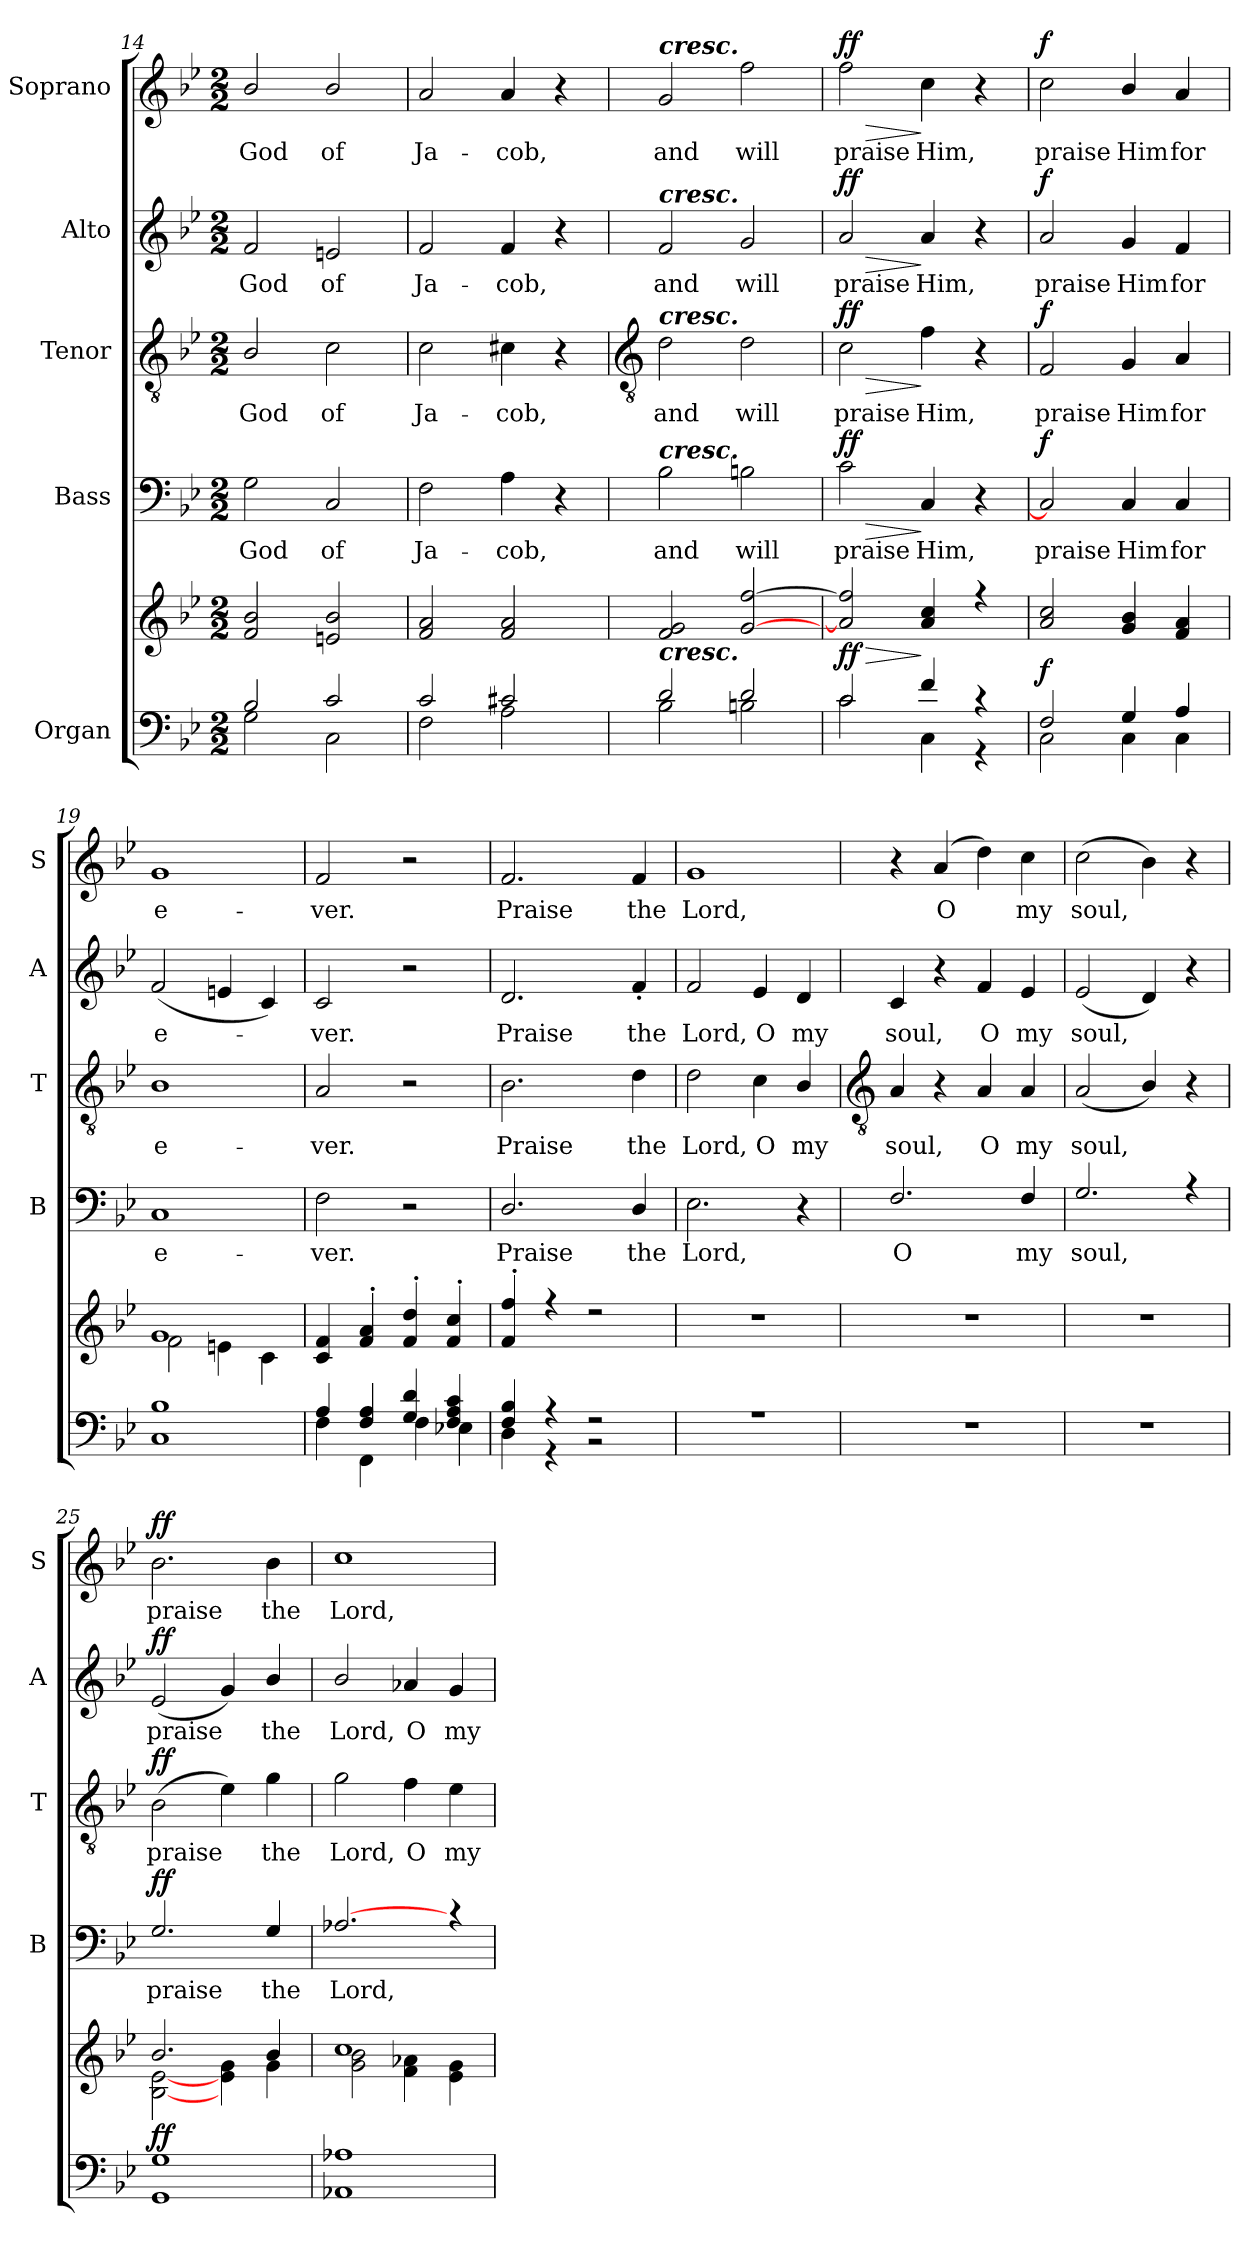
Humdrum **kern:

**kern	**kern	**dynam	**kern	**text	**dynam	**kern	**text	**dynam	**kern	**text	**dynam	**kern	**text	**dynam
*part5	*part5	*part5	*part4	*part4	*part4	*part3	*part3	*part3	*part2	*part2	*part2	*part1	*part1	*part1
*staff6	*staff5	*staff5/6	*staff4	*staff4	*staff4	*staff3	*staff3	*staff3	*staff2	*staff2	*staff2	*staff1	*staff1	*staff1
*I"Organ	*	*	*I"Bass	*	*	*I"Tenor	*	*	*I"Alto	*	*	*I"Soprano	*	*
*	*	*	*I'B	*	*	*I'T	*	*	*I'A	*	*	*I'S	*	*
*clefF4	*clefG2	*	*clefF4	*	*	*clefGv2	*	*	*clefG2	*	*	*clefG2	*	*
*k[b-e-]	*k[b-e-]	*	*k[b-e-]	*	*	*k[b-e-]	*	*	*k[b-e-]	*	*	*k[b-e-]	*	*
*B-:	*B-:	*	*B-:	*	*	*B-:	*	*	*B-:	*	*	*B-:	*	*
*M2/2	*M2/2	*	*M2/2	*	*	*M2/2	*	*	*M2/2	*	*	*M2/2	*	*
=14	=14	=14	=14	=14	=14	=14	=14	=14	=14	=14	=14	=14	=14	=14
*^	*^	*	*	*	*	*	*	*	*	*	*	*	*	*
!	!	!	!	!	!	!LO:LY:b	!	!	!LO:LY:b	!	!	!LO:LY:b	!	!	!LO:LY:b	!
2B-/	2G\	2f 2b-	1ryy	.	2G	God	.	2B-/	God	.	2f	God	.	2b-/	God	.
!	!	!	!	!	!	!LO:LY:b	!	!	!LO:LY:b	!	!	!LO:LY:b	!	!	!LO:LY:b	!
2c/	2C\	2en 2b-	.	.	2C	of	.	2c	of	.	2en	of	.	2b-/	of	.
=15	=15	=15	=15	=15	=15	=15	=15	=15	=15	=15	=15	=15	=15	=15	=15	=15
!	!	!	!	!	!	!LO:LY:b	!	!	!LO:LY:b	!	!	!LO:LY:b	!	!	!LO:LY:b	!
2c/	2F\	2f 2a	1ryy	.	2F	Ja-	.	2c	Ja-	.	2f	Ja-	.	2a	Ja-	.
!	!	!	!	!	!	!LO:LY:b	!	!	!LO:LY:b	!	!	!LO:LY:b	!	!	!LO:LY:b	!
2c#X/	2A\	2f 2a	.	.	4A	-cob,	.	4c#X	-cob,	.	4f	-cob,	.	4a	-cob,	.
.	.	.	.	.	4r	.	.	4r	.	.	4r	.	.	4r	.	.
!!LO:LB:g=z
=16	=16	=16	=16	=16	=16	=16	=16	=16	=16	=16	=16	=16	=16	=16	=16	=16
*	*	*	*	*	*	*	*	*clefGv2	*	*	*	*	*	*	*	*
!	!	!	!	!	!	!	!	!	!	!	!	!	!	!LO:TX:a:Bi:t=cresc.	!	!
!	!	!	!	!	!	!	!	!	!	!	!LO:TX:a:Bi:t=cresc.	!	!	!	!	!
!	!	!	!	!	!	!	!	!LO:TX:a:Bi:t=cresc.	!	!	!	!	!	!	!	!
!	!	!	!	!	!LO:TX:a:Bi:t=cresc.	!	!	!	!	!	!	!	!	!	!	!
!LO:TX:a:Bi:t=cresc.	!	!	!	!	!	!	!	!	!	!	!	!	!	!	!	!
!	!	!	!	!	!	!LO:LY:b	!	!	!LO:LY:b	!	!	!LO:LY:b	!	!	!LO:LY:b	!
2d/	2B-\	2f 2g	1ryy	.	2B-	and	.	2d	and	.	2f	and	.	2g	and	.
!	!	!	!	!	!	!LO:LY:b	!	!	!LO:LY:b	!	!	!LO:LY:b	!	!	!LO:LY:b	!
2d/	2Bn\	[2g [2ff	.	.	2Bn	will	.	2d	will	.	2g	will	.	2ff	will	.
=17	=17	=17	=17	=17	=17	=17	=17	=17	=17	=17	=17	=17	=17	=17	=17	=17
!	!	!	!	!LO:HP:b	!	!LO:LY:b	!LO:HP:b	!	!LO:LY:b	!LO:HP:b	!	!LO:LY:b	!LO:HP:b	!	!LO:LY:b	!LO:HP:b
!	!	!	!	!LO:DY:n=1:b	!	!	!LO:DY:n=1:b	!	!	!LO:DY:n=1:b	!	!	!LO:DY:n=1:b	!	!	!LO:DY:n=1:b
2c/	2c\	2a] 2ff]	1ryy	> ff	2c	praise	> ff	2c	praise	> ff	2a	praise	> ff	2ff	praise	> ff
!	!	!	!	!	!	!LO:LY:b	!	!	!LO:LY:b	!	!	!LO:LY:b	!	!	!LO:LY:b	!
4f/	4C\	4a/ 4cc/	.	]	4C	Him,	]	4f	Him,	]	4a	Him,	]	4cc	Him,	]
4r	4r	4r	.	.	4r	.	.	4r	.	.	4r	.	.	4r	.	.
=18	=18	=18	=18	=18	=18	=18	=18	=18	=18	=18	=18	=18	=18	=18	=18	=18
!	!	!	!	!LO:DY:a=2	!	!LO:LY:b	!LO:DY:b	!	!LO:LY:b	!LO:DY:b	!	!LO:LY:b	!LO:DY:b	!	!LO:LY:b	!LO:DY:b
2F/	2C\	2a/ 2cc/	1ryy	f	2C]	praise	f	2F	praise	f	2a	praise	f	2cc	praise	f
!	!	!	!	!	!	!LO:LY:b	!	!	!LO:LY:b	!	!	!LO:LY:b	!	!	!LO:LY:b	!
4G/	4C\	4g 4b-	.	.	4C	Him	.	4G	Him	.	4g	Him	.	4b-/	Him	.
!	!	!	!	!	!	!LO:LY:b	!	!	!LO:LY:b	!	!	!LO:LY:b	!	!	!LO:LY:b	!
4A/	4C\	4f 4a	.	.	4C	for	.	4A	for	.	4f	for	.	4a	for	.
=19	=19	=19	=19	=19	=19	=19	=19	=19	=19	=19	=19	=19	=19	=19	=19	=19
!	!	!	!	!	!	!LO:LY:b	!	!	!LO:LY:b	!	!	!LO:LY:b	!	!	!LO:LY:b	!
1B-/	1C\	1g	2f\	.	1C	e-	.	1B-	e-	.	(<2f	e-	.	1g	e-	.
.	.	.	4en\	.	.	.	.	.	.	.	4en	.	.	.	.	.
.	.	.	4c\	.	.	.	.	.	.	.	4c)	.	.	.	.	.
=20	=20	=20	=20	=20	=20	=20	=20	=20	=20	=20	=20	=20	=20	=20	=20	=20
!	!	!	!	!	!	!LO:LY:b	!	!	!LO:LY:b	!	!	!LO:LY:b	!	!	!LO:LY:b	!
4A/	4F\	4c 4f	1ryy	.	2F	-ver.	.	2A	-ver.	.	2c	ver.	.	2f	-ver.	.
4F/ 4A/	4FF\	4f' 4a'	.	.	.	.	.	.	.	.	.	.	.	.	.	.
4G/ 4d/	4F\	4f' 4dd'	.	.	2r	.	.	2r	.	.	2r	.	.	2r	.	.
4F/ 4A/ 4c/	4E-X\	4f' 4cc'	.	.	.	.	.	.	.	.	.	.	.	.	.	.
=21	=21	=21	=21	=21	=21	=21	=21	=21	=21	=21	=21	=21	=21	=21	=21	=21
!	!	!	!	!	!	!LO:LY:b	!	!	!LO:LY:b	!	!	!LO:LY:b	!	!	!LO:LY:b	!
4F/ 4B-/	4D\	4f' 4ff'	1ryy	.	2.D/	Praise	.	2.B-	Praise	.	2.d	Praise	.	2.f	Praise	.
4r	4r	4r	.	.	.	.	.	.	.	.	.	.	.	.	.	.
2r	2r	2r	.	.	.	.	.	.	.	.	.	.	.	.	.	.
!	!	!	!	!	!	!LO:LY:b	!	!	!LO:LY:b	!	!	!LO:LY:b	!	!	!LO:LY:b	!
.	.	.	.	.	4D/	the	.	4d	the	.	4f'	the	.	4f	the	.
=22	=22	=22	=22	=22	=22	=22	=22	=22	=22	=22	=22	=22	=22	=22	=22	=22
!	!	!	!	!	!	!LO:LY:b	!	!	!LO:LY:b	!	!	!LO:LY:b	!	!	!LO:LY:b	!
1r	1ryy	1r	2ryy	.	2.E-	Lord,	.	2d	Lord,	.	2f	Lord,	.	1g	Lord,	.
!	!	!	!	!	!	!	!	!	!LO:LY:b	!	!	!LO:LY:b	!	!	!	!
.	.	.	2ryy	.	.	.	.	4c	O	.	4e-	O	.	.	.	.
!	!	!	!	!	!	!	!	!	!LO:LY:b	!	!	!LO:LY:b	!	!	!	!
.	.	.	.	.	4r	.	.	4B-/	my	.	4d	my	.	.	.	.
*v	*v	*	*	*	*	*	*	*	*	*	*	*	*	*	*	*
!!LO:LB:g=z
=23	=23	=23	=23	=23	=23	=23	=23	=23	=23	=23	=23	=23	=23	=23	=23
*	*	*	*	*	*	*	*clefGv2	*	*	*	*	*	*	*	*
*^	*	*	*	*	*	*	*	*	*	*	*	*	*	*	*
*	*^	*	*	*	*	*	*	*	*	*	*	*	*	*	*	*
!	!	!	!	!	!	!	!LO:LY:b	!	!	!LO:LY:b	!	!	!LO:LY:b	!	!	!	!
*	*	*	*	*	*	*^	*	*	*	*	*	*	*	*	*	*	*
1r	1ryy	1ryy	1r	2ryy	.	2.F	1ryy	O	.	4A	soul,	.	4c	soul,	.	4r	.	.
!	!	!	!	!	!	!	!	!	!	!	!	!	!	!	!	!	!LO:LY:b	!
.	.	.	.	.	.	.	.	.	.	4r	.	.	4r	.	.	(4a	O	.
!	!	!	!	!	!	!	!	!	!	!	!LO:LY:b	!	!	!LO:LY:b	!	!	!	!
.	.	.	.	2ryy	.	.	.	.	.	4A	O	.	4f	O	.	4dd)	.	.
!	!	!	!	!	!	!	!	!LO:LY:b	!	!	!LO:LY:b	!	!	!LO:LY:b	!	!	!LO:LY:b	!
.	.	.	.	.	.	4F	.	my	.	4A	my	.	4e-	my	.	4cc	my	.
=24	=24	=24	=24	=24	=24	=24	=24	=24	=24	=24	=24	=24	=24	=24	=24	=24	=24	=24
!	!	!	!	!	!	!	!	!LO:LY:b	!	!	!LO:LY:b	!	!	!LO:LY:b	!	!	!LO:LY:b	!
1r	1ryy	1ryy	1r	2ryy	.	2.G	1ryy	soul,	.	(<2A	soul,	.	(<2e-	soul,	.	(>2cc	soul,	.
.	.	.	.	2ryy	.	.	.	.	.	4B-/)	.	.	4d)	.	.	4b-)	.	.
.	.	.	.	.	.	4r	.	.	.	4r	.	.	4r	.	.	4r	.	.
=25	=25	=25	=25	=25	=25	=25	=25	=25	=25	=25	=25	=25	=25	=25	=25	=25	=25	=25
!	!	!	!	!	!LO:DY:b	!	!	!LO:LY:b	!LO:DY:b	!	!LO:LY:b	!LO:DY:b	!	!LO:LY:b	!LO:DY:b	!	!LO:LY:b	!LO:DY:b
1GG/ 1G/	1ryy	1ryy	2.b-/	[2B-\ [2e-\	ff	2.G	1ryy	praise	ff	(>2B-	praise	ff	(<2e-	praise	ff	2.b-\	praise	ff
.	.	.	.	4e-\ 4g\	.	.	.	.	.	4e-)	.	.	4g)	.	.	.	.	.
!	!	!	!	!	!	!	!	!LO:LY:b	!	!	!LO:LY:b	!	!	!LO:LY:b	!	!	!LO:LY:b	!
.	.	.	4b-/	4g\	.	4G	.	the	.	4g	the	.	4b-/	the	.	4b-\	the	.
=26	=26	=26	=26	=26	=26	=26	=26	=26	=26	=26	=26	=26	=26	=26	=26	=26	=26	=26
!	!	!	!	!	!	!	!	!LO:LY:b	!	!	!LO:LY:b	!	!	!LO:LY:b	!	!	!LO:LY:b	!
1AA-X/ 1A-X/	1ryy	1ryy	1cc	2g\ 2b-\	.	[2.A-X	1ryy	Lord,	.	2g	Lord,	.	2b-/	Lord,	.	1cc	Lord,	.
!	!	!	!	!	!	!	!	!	!	!	!LO:LY:b	!	!	!LO:LY:b	!	!	!	!
.	.	.	.	4f\ 4a-X\	.	.	.	.	.	4f	O	.	4a-X	O	.	.	.	.
!	!	!	!	!	!	!	!	!	!	!	!LO:LY:b	!	!	!LO:LY:b	!	!	!	!
.	.	.	.	4e-\ 4g\	.	4r	.	.	.	4e-	my	.	4g	my	.	.	.	.
*v	*v	*v	*	*	*	*v	*v	*	*	*	*	*	*	*	*	*	*	*
*	*v	*v	*	*	*	*	*	*	*	*	*	*	*	*	*
=	=	=	=	=	=	=	=	=	=	=	=	=	=	=
*-	*-	*-	*-	*-	*-	*-	*-	*-	*-	*-	*-	*-	*-	*-
